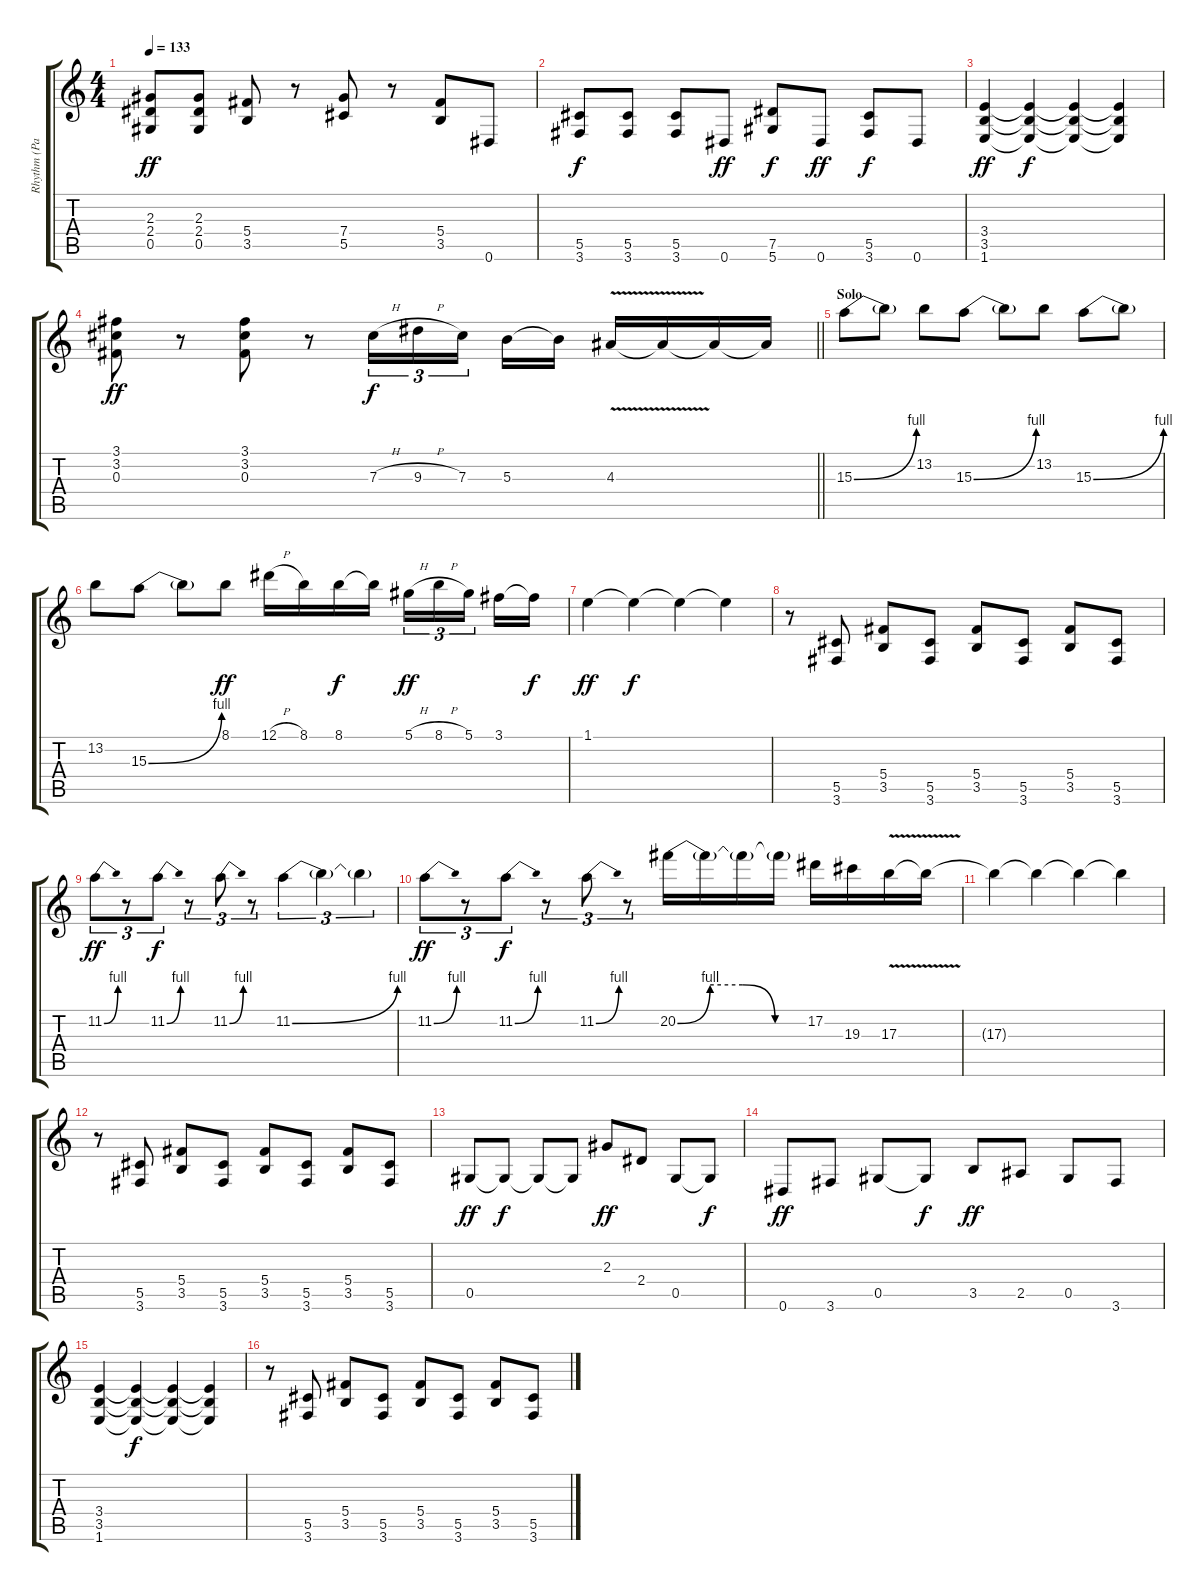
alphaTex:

\track ("Rhythm (Paul)" "Rhythm (Pa") {instrument distortionguitar}
\staff {score tabs}
\tuning (Eb4 Bb3 Gb3 Db3 Ab2 Eb2) {hide}
\ts (4 4)
\tempo 133
\clef g2
\ks c
(2.3 2.4 0.5).8{dy ff} (2.3 2.4 0.5).8 (5.4 3.5).8 r.8 (7.4 5.5).8 r.8 (5.4 3.5).8 0.6.8 |
(5.5 3.6).8{dy f} (5.5 3.6).8 (5.5 3.6).8 0.6.8{dy ff} (7.5 5.6).8{dy f} 0.6.8{dy ff} (5.5 3.6).8{dy f} 0.6.8 |
(3.4 3.5 1.6).4{dy ff} (3.4{t} 3.5{t} 1.6{t}).4{dy f} (3.4{t} 3.5{t} 1.6{t}).4 (3.4{t} 3.5{t} 1.6{t}).4 |
\barLineRight lightlight
(3.1 3.2 0.3).8{dy ff} r.8 (3.1 3.2 0.3).8 r.8 7.3{h}.16{tu (3 2) dy f} 9.3{h}.16{tu (3 2)} 7.3.16{tu (3 2) beam splitsecondary} 5.3.16 5.3{t}.16 4.3{v}.16 4.3{t}.16 4.3{t}.16 4.3{t}.16 |
\section ("" "Solo")
15.3{be (bend 0 0 60 4)}.8 15.3{t}.8 13.2.8 15.3{be (bend 0 0 60 4)}.8 15.3{t}.8 13.2.8 15.3{be (bend 0 0 60 4)}.8 15.3{t}.8 |
13.2.8 15.3{be (bend 0 0 60 4)}.8 15.3{t}.8 8.1.8{dy ff} 12.1{h}.16 8.1.16 8.1.16{dy f} 8.1{t}.16 5.1{h}.16{tu (3 2) dy ff} 8.1{h}.16{tu (3 2)} 5.1.16{tu (3 2) beam splitsecondary} 3.1.16 3.1{t}.16{dy f} |
1.1.4{dy ff} 1.1{t}.4{dy f} 1.1{t}.4 1.1{t}.4 |
r.8 (5.5 3.6).8 (5.4 3.5).8 (5.5 3.6).8 (5.4 3.5).8 (5.5 3.6).8 (5.4 3.5).8 (5.5 3.6).8 |
11.2{be (bend 0 0 60 4)}.8{tu (3 2) dy ff} r.8{tu (3 2)} 11.2{be (bend 0 0 60 4)}.8{tu (3 2) dy f} r.8{tu (3 2)} 11.2{be (bend 0 0 60 4)}.8{tu (3 2)} r.8{tu (3 2)} 11.2{be (bend 0 0 60 4)}.4{tu (3 2)} 11.2{t}.4{tu (3 2)} 11.2{t}.4{tu (3 2)} |
11.2{be (bend 0 0 60 4)}.8{tu (3 2) dy ff} r.8{tu (3 2)} 11.2{be (bend 0 0 60 4)}.8{tu (3 2) dy f} r.8{tu (3 2)} 11.2{be (bend 0 0 60 4)}.8{tu (3 2)} r.8{tu (3 2)} 20.2{be (custom 0 0 15 4 30 4 45 0 60 0)}.16 20.2{t}.16 20.2{t}.16 20.2{t}.16 17.2.16 19.3.16 17.3{v}.16 17.3{t}.16 |
17.3{t}.4 17.3{t}.4 17.3{t}.4 17.3{t}.4 |
r.8 (5.5 3.6).8 (5.4 3.5).8 (5.5 3.6).8 (5.4 3.5).8 (5.5 3.6).8 (5.4 3.5).8 (5.5 3.6).8 |
0.5.8{dy ff instrument distortionguitar} 0.5{t}.8{dy f} 0.5{t}.8 0.5{t}.8 2.3.8{dy ff} 2.4.8 0.5.8 0.5{t}.8{dy f} |
0.6.8{dy ff} 3.6.8 0.5.8 0.5{t}.8{dy f} 3.5.8{dy ff} 2.5.8 0.5.8 3.6.8 |
(3.4 3.5 1.6).4 (3.4{t} 3.5{t} 1.6{t}).4{dy f} (3.4{t} 3.5{t} 1.6{t}).4 (3.4{t} 3.5{t} 1.6{t}).4 |
r.8 (5.5 3.6).8 (5.4 3.5).8 (5.5 3.6).8 (5.4 3.5).8 (5.5 3.6).8 (5.4 3.5).8 (5.5 3.6).8
